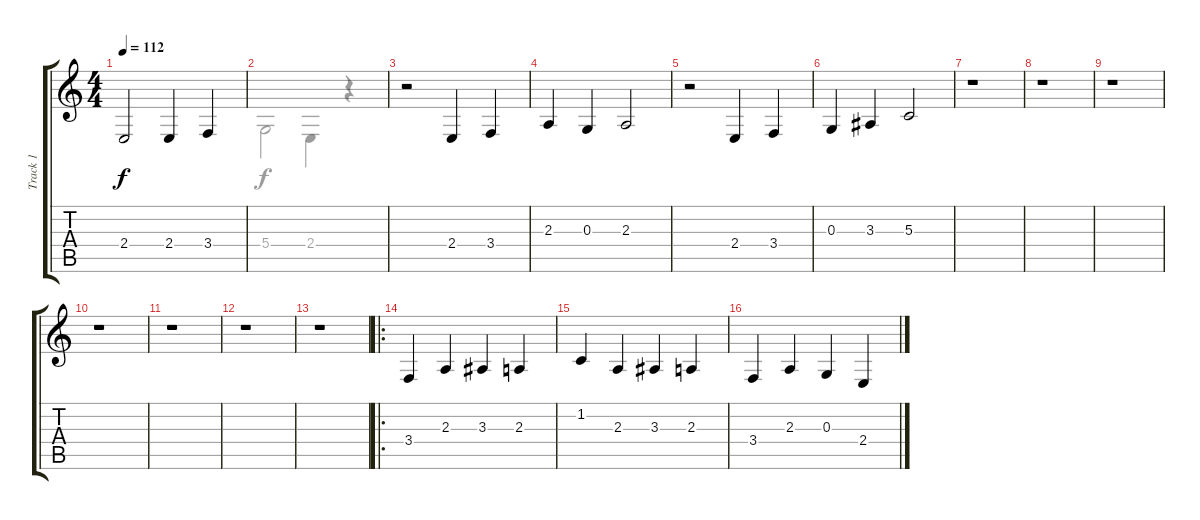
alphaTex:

\track ("Track 1" "Track 1") {instrument tenorsax}
\staff {score tabs}
\tuning (E4 B3 G3 D3 A2 E2) {hide}
\voice
\ts (4 4)
\tempo 112
\clef g2
\ks c
2.4.2{dy f} 2.4.4 3.4.4 |
|
r.2 2.4.4 3.4.4 |
2.3.4 0.3.4 2.3.2 |
r.2 2.4.4 3.4.4 |
0.3.4 3.3.4 5.3.2 |
r.1 |
r.1 |
r.1 |
r.1 |
r.1 |
r.1 |
r.1 |
\ro
3.4.4 2.3.4 3.3.4 2.3.4 |
1.2.4 2.3.4 3.3.4 2.3.4 |
3.4.4 2.3.4 0.3.4 2.4.4
\voice
\clef g2
\ottava regular
\simile none
\ks c
|
5.4.2 2.4.4 r.4 |
|
|
|
|
|
|
|
|
|
|
|
|
|
